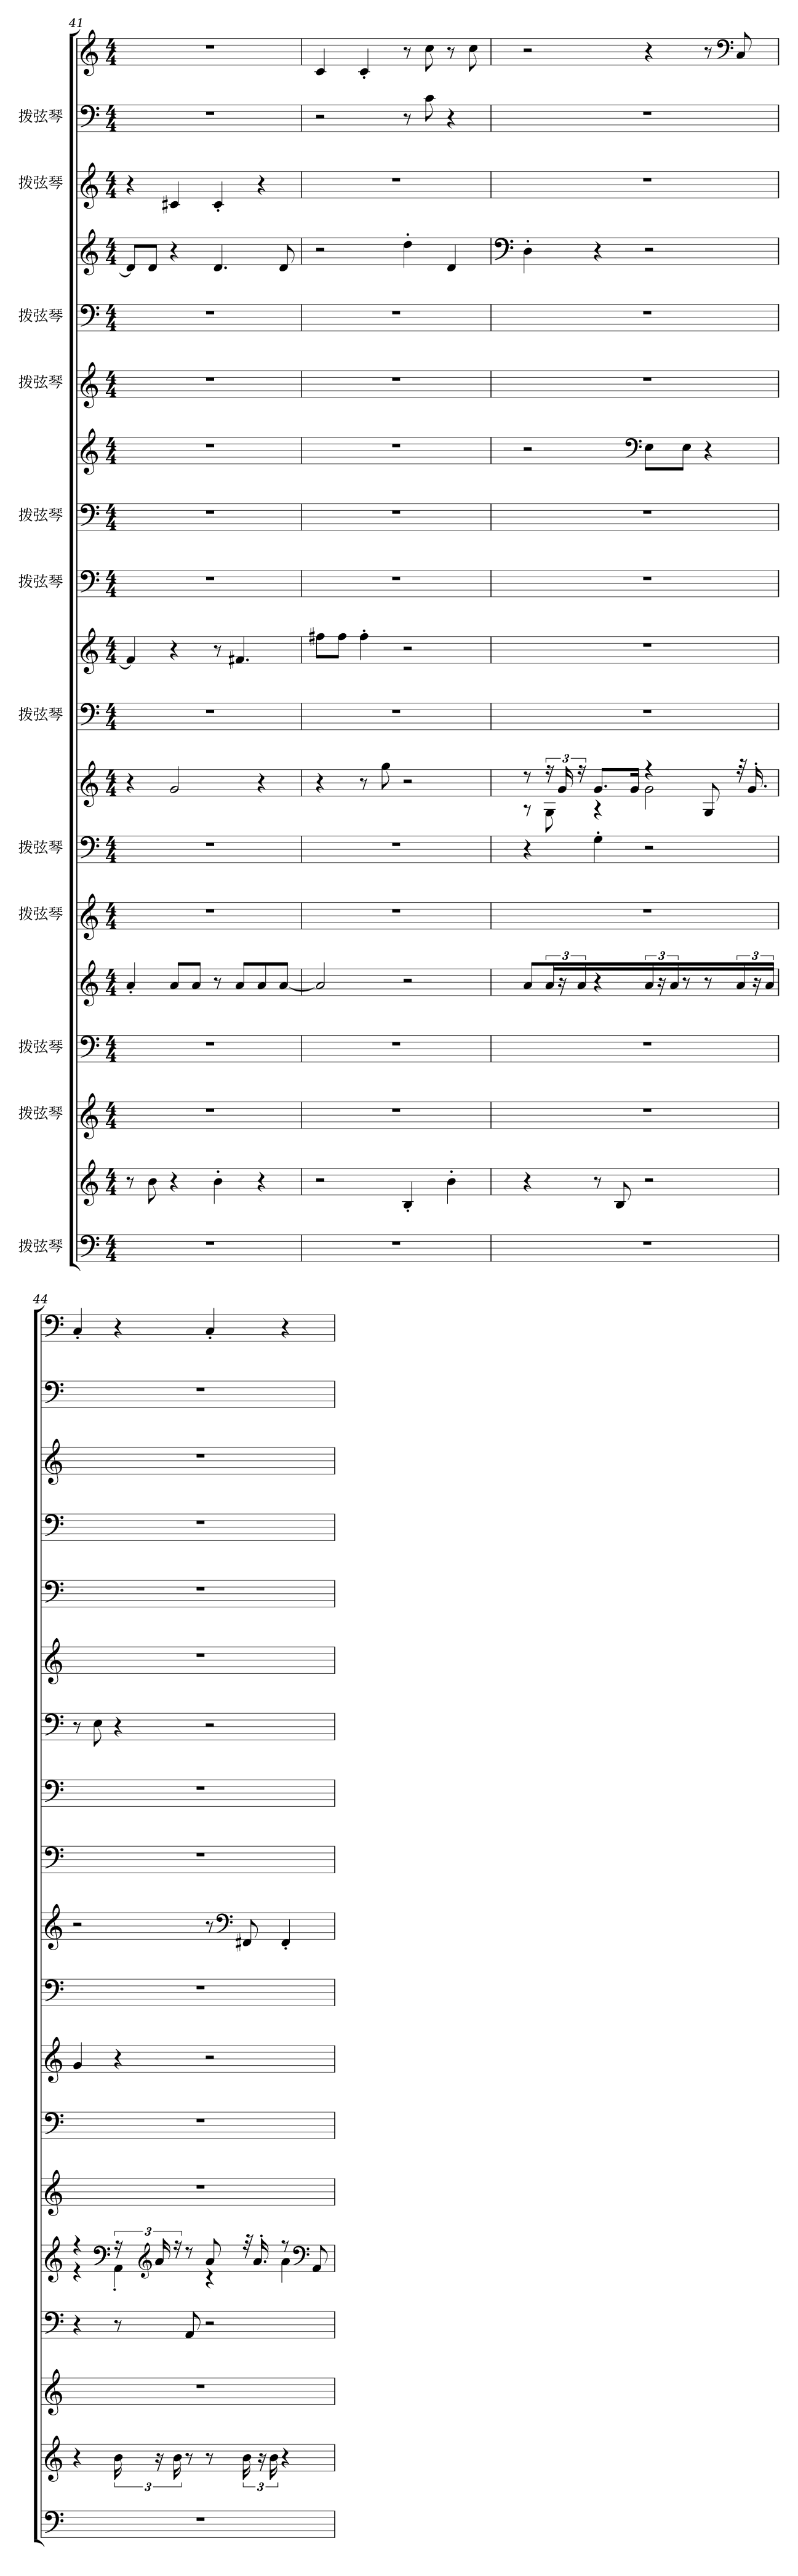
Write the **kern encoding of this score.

**kern	**kern	**kern	**kern	**kern	**kern	**kern	**kern	**kern	**kern	**kern	**kern	**kern	**kern	**kern	**kern	**kern	**kern	**kern
*part12	*part12	*part11	*part10	*part10	*part9	*part8	*part8	*part7	*part7	*part6	*part5	*part5	*part4	*part3	*part3	*part2	*part1	*part1
*staff19	*staff18	*staff17	*staff16	*staff15	*staff14	*staff13	*staff12	*staff11	*staff10	*staff9	*staff8	*staff7	*staff6	*staff5	*staff4	*staff3	*staff2	*staff1
*I"拨弦琴	*	*I"拨弦琴	*I"拨弦琴	*	*I"拨弦琴	*I"拨弦琴	*	*I"拨弦琴	*	*I"拨弦琴	*I"拨弦琴	*	*I"拨弦琴	*I"拨弦琴	*	*I"拨弦琴	*I"拨弦琴	*
*clefF4	*clefG2	*clefG2	*clefF4	*clefG2	*clefG2	*clefF4	*clefG2	*clefF4	*clefG2	*clefF4	*clefF4	*clefG2	*clefG2	*clefF4	*clefG2	*clefG2	*clefF4	*clefG2
*k[]	*k[]	*k[]	*k[]	*k[]	*k[]	*k[]	*k[]	*k[]	*k[]	*k[]	*k[]	*k[]	*k[]	*k[]	*k[]	*k[]	*k[]	*k[]
*M4/4	*M4/4	*M4/4	*M4/4	*M4/4	*M4/4	*M4/4	*M4/4	*M4/4	*M4/4	*M4/4	*M4/4	*M4/4	*M4/4	*M4/4	*M4/4	*M4/4	*M4/4	*M4/4
=41	=41	=41	=41	=41	=41	=41	=41	=41	=41	=41	=41	=41	=41	=41	=41	=41	=41	=41
1r	8r	1r	1r	4a'/	1r	1r	4r	1r	4f#/]	1r	1r	1r	1r	1r	8d/L]	4r	1r	1r
.	8b\	.	.	.	.	.	.	.	.	.	.	.	.	.	8d/J	.	.	.
.	4r	.	.	8a/L	.	.	2g/	.	4r	.	.	.	.	.	4r	4c#X/	.	.
.	.	.	.	8a/J	.	.	.	.	.	.	.	.	.	.	.	.	.	.
.	4b'\	.	.	8r	.	.	.	.	8r	.	.	.	.	.	4.d/	4c#'/	.	.
.	.	.	.	8a/L	.	.	.	.	4.f#X/	.	.	.	.	.	.	.	.	.
.	4r	.	.	8a/	.	.	4r	.	.	.	.	.	.	.	.	4r	.	.
.	.	.	.	[8a/J	.	.	.	.	.	.	.	.	.	.	8d/	.	.	.
=42	=42	=42	=42	=42	=42	=42	=42	=42	=42	=42	=42	=42	=42	=42	=42	=42	=42	=42
1r	2r	1r	1r	2a/]	1r	1r	4r	1r	8ff#X\L	1r	1r	1r	1r	1r	2r	1r	2r	4c/
.	.	.	.	.	.	.	.	.	8ff#\J	.	.	.	.	.	.	.	.	.
.	.	.	.	.	.	.	8r	.	4ff#'\	.	.	.	.	.	.	.	.	4c'/
.	.	.	.	.	.	.	8gg\	.	.	.	.	.	.	.	.	.	.	.
.	4B'/	.	.	2r	.	.	2r	.	2r	.	.	.	.	.	4dd'\	.	8r	8r
.	.	.	.	.	.	.	.	.	.	.	.	.	.	.	.	.	8c\	8cc\
.	4b'\	.	.	.	.	.	.	.	.	.	.	.	.	.	4d/	.	4r	8r
.	.	.	.	.	.	.	.	.	.	.	.	.	.	.	.	.	.	8cc\
!!LO:PB:g=z
=43	=43	=43	=43	=43	=43	=43	=43	=43	=43	=43	=43	=43	=43	=43	=43	=43	=43	=43
*	*	*	*	*	*	*	*	*	*	*	*	*	*	*	*clefF4	*	*	*
*	*	*	*	*	*	*	*^	*	*	*	*	*	*	*	*	*	*	*
1r	4r	1r	1r	8a/L	1r	4r	8r	8r	1r	1r	1r	1r	2r	1r	1r	4D'\	1r	1r	2r
.	.	.	.	24a/Jk	.	.	24r	8G\	.	.	.	.	.	.	.	.	.	.	.
.	.	.	.	24r	.	.	24g/	.	.	.	.	.	.	.	.	.	.	.	.
.	.	.	.	24a/	.	.	24r	.	.	.	.	.	.	.	.	.	.	.	.
.	8r	.	.	4r	.	4G'\	8.g/L	4r	.	.	.	.	.	.	.	4r	.	.	.
.	8B/	.	.	.	.	.	.	.	.	.	.	.	.	.	.	.	.	.	.
.	.	.	.	.	.	.	16g/Jk	.	.	.	.	.	.	.	.	.	.	.	.
*	*	*	*	*	*	*	*	*	*	*	*	*	*clefF4	*	*	*	*	*	*
.	2r	.	.	24a/	.	2r	4r	2g\	.	.	.	.	8E\L	.	.	2r	.	.	4r
.	.	.	.	24r	.	.	.	.	.	.	.	.	.	.	.	.	.	.	.
.	.	.	.	24a/	.	.	.	.	.	.	.	.	.	.	.	.	.	.	.
.	.	.	.	8r	.	.	.	.	.	.	.	.	8E\J	.	.	.	.	.	.
.	.	.	.	8r	.	.	8G/	.	.	.	.	.	4r	.	.	.	.	.	8r
*	*	*	*	*	*	*	*	*	*	*	*	*	*	*	*	*	*	*	*clefF4
.	.	.	.	24a/	.	.	32r	.	.	.	.	.	.	.	.	.	.	.	8C/
.	.	.	.	.	.	.	16.g'/	.	.	.	.	.	.	.	.	.	.	.	.
.	.	.	.	24r	.	.	.	.	.	.	.	.	.	.	.	.	.	.	.
.	.	.	.	24a/	.	.	.	.	.	.	.	.	.	.	.	.	.	.	.
*	*	*	*	*	*	*	*v	*v	*	*	*	*	*	*	*	*	*	*	*
=44	=44	=44	=44	=44	=44	=44	=44	=44	=44	=44	=44	=44	=44	=44	=44	=44	=44	=44
*	*	*	*	*^	*	*	*	*	*	*	*	*	*	*	*	*	*	*
1r	4r	1r	4r	4r	4r	1r	1r	4g/	1r	2r	1r	1r	8r	1r	1r	1r	1r	1r	4C'/
.	.	.	.	.	.	.	.	.	.	.	.	.	8E\	.	.	.	.	.	.
*	*	*	*	*clefF4	*	*	*	*	*	*	*	*	*	*	*	*	*	*	*
.	24b\	.	8r	24r	4AA'\	.	.	4r	.	.	.	.	4r	.	.	.	.	.	4r
*	*	*	*	*clefG2	*	*	*	*	*	*	*	*	*	*	*	*	*	*	*
.	24r	.	.	24a/	.	.	.	.	.	.	.	.	.	.	.	.	.	.	.
.	24b\	.	.	24r	.	.	.	.	.	.	.	.	.	.	.	.	.	.	.
.	8r	.	8AA/	8r	.	.	.	.	.	.	.	.	.	.	.	.	.	.	.
.	8r	.	2r	8a/	4r	.	.	2r	.	8r	.	.	2r	.	.	.	.	.	4C'/
*	*	*	*	*	*	*	*	*	*	*clefF4	*	*	*	*	*	*	*	*	*
.	24b\	.	.	32r	.	.	.	.	.	8FF#X/	.	.	.	.	.	.	.	.	.
.	.	.	.	16.a'/	.	.	.	.	.	.	.	.	.	.	.	.	.	.	.
.	24r	.	.	.	.	.	.	.	.	.	.	.	.	.	.	.	.	.	.
.	24b\	.	.	.	.	.	.	.	.	.	.	.	.	.	.	.	.	.	.
.	4r	.	.	8r	4a\	.	.	.	.	4FF#'/	.	.	.	.	.	.	.	.	4r
*	*	*	*	*clefF4	*	*	*	*	*	*	*	*	*	*	*	*	*	*	*
.	.	.	.	8AA/	.	.	.	.	.	.	.	.	.	.	.	.	.	.	.
*	*	*	*	*v	*v	*	*	*	*	*	*	*	*	*	*	*	*	*	*
=	=	=	=	=	=	=	=	=	=	=	=	=	=	=	=	=	=	=
*-	*-	*-	*-	*-	*-	*-	*-	*-	*-	*-	*-	*-	*-	*-	*-	*-	*-	*-
